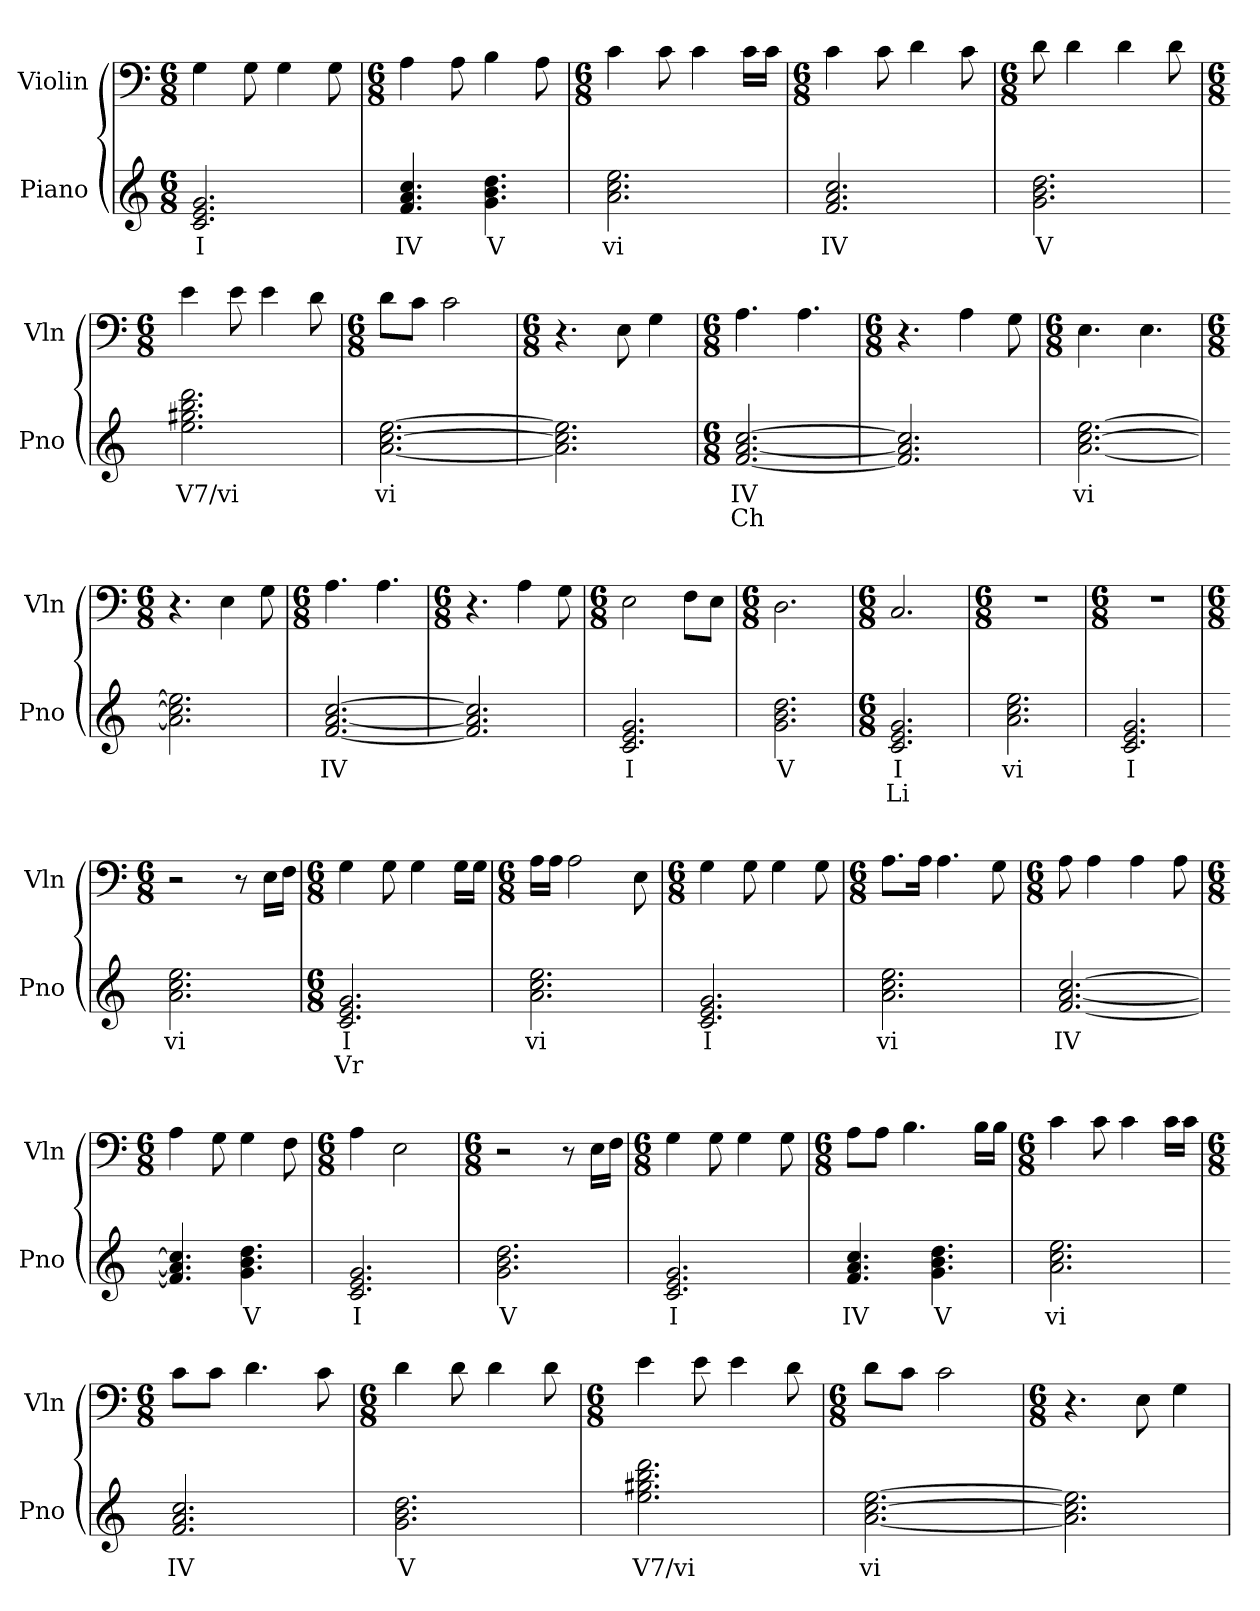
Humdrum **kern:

**kern	**text	**text	**kern
*part2	*part2	*part2	*part1
*staff2	*staff2	*staff2	*staff1
*I"Piano	*	*	*I"Violin
*I'Pno	*	*	*I'Vln
*k[]	*	*	*
*C:	*	*	*
*M6/8	*	*	*M6/8
=	=	=	=
2.c 2.e 2.g	I	.	4G
.	.	.	8G
.	.	.	4G
.	.	.	8G
=	=	=	=
*k[]	*	*	*
*C:	*	*	*
*	*	*	*M6/8
4.f 4.a 4.cc	IV	.	4A
.	.	.	8A
4.g 4.b 4.dd	V	.	4B
.	.	.	8A
=	=	=	=
*k[]	*	*	*
*C:	*	*	*
*	*	*	*M6/8
2.a 2.cc 2.ee	vi	.	4c
.	.	.	8c
.	.	.	4c
.	.	.	16cLL
.	.	.	16cJJ
=	=	=	=
*k[]	*	*	*
*C:	*	*	*
*	*	*	*M6/8
2.f 2.a 2.cc	IV	.	4c
.	.	.	8c
.	.	.	4d
.	.	.	8c
=	=	=	=
*k[]	*	*	*
*C:	*	*	*
*	*	*	*M6/8
2.g 2.b 2.dd	V	.	8d
.	.	.	4d
.	.	.	4d
.	.	.	8d
=	=	=	=
*k[]	*	*	*
*C:	*	*	*
*	*	*	*M6/8
2.ee 2.gg#X 2.bb 2.ddd	V7/vi	.	4e
.	.	.	8e
.	.	.	4e
.	.	.	8d
=	=	=	=
*k[]	*	*	*
*C:	*	*	*
*	*	*	*M6/8
[2.a [2.cc [2.ee	vi	.	8dL
.	.	.	8cJ
.	.	.	2c
=	=	=	=
*k[]	*	*	*
*C:	*	*	*
*	*	*	*M6/8
2.a] 2.cc] 2.ee]	.	.	4.r
.	.	.	8E
.	.	.	4G
=	=	=	=
*k[]	*	*	*
*C:	*	*	*
*M6/8	*	*	*M6/8
[2.f [2.a [2.cc	IV	Ch	4.A
.	.	.	4.A
=	=	=	=
*k[]	*	*	*
*C:	*	*	*
*	*	*	*M6/8
2.f] 2.a] 2.cc]	.	.	4.r
.	.	.	4A
.	.	.	8G
=	=	=	=
*k[]	*	*	*
*C:	*	*	*
*	*	*	*M6/8
[2.a [2.cc [2.ee	vi	.	4.E
.	.	.	4.E
=	=	=	=
*k[]	*	*	*
*C:	*	*	*
*	*	*	*M6/8
2.a] 2.cc] 2.ee]	.	.	4.r
.	.	.	4E
.	.	.	8G
=	=	=	=
*k[]	*	*	*
*C:	*	*	*
*	*	*	*M6/8
[2.f [2.a [2.cc	IV	.	4.A
.	.	.	4.A
=	=	=	=
*k[]	*	*	*
*C:	*	*	*
*	*	*	*M6/8
2.f] 2.a] 2.cc]	.	.	4.r
.	.	.	4A
.	.	.	8G
=	=	=	=
*k[]	*	*	*
*C:	*	*	*
*	*	*	*M6/8
2.c 2.e 2.g	I	.	2E
.	.	.	8FL
.	.	.	8EJ
=	=	=	=
*k[]	*	*	*
*C:	*	*	*
*	*	*	*M6/8
2.g 2.b 2.dd	V	.	2.D
=	=	=	=
*k[]	*	*	*
*C:	*	*	*
*M6/8	*	*	*M6/8
2.c 2.e 2.g	I	Li	2.C
=	=	=	=
*k[]	*	*	*
*C:	*	*	*
*	*	*	*M6/8
2.a 2.cc 2.ee	vi	.	2.r
=	=	=	=
*k[]	*	*	*
*C:	*	*	*
*	*	*	*M6/8
2.c 2.e 2.g	I	.	2.r
=	=	=	=
*k[]	*	*	*
*C:	*	*	*
*	*	*	*M6/8
2.a 2.cc 2.ee	vi	.	2r
.	.	.	8r
.	.	.	16ELL
.	.	.	16FJJ
=	=	=	=
*k[]	*	*	*
*C:	*	*	*
*M6/8	*	*	*M6/8
2.c 2.e 2.g	I	Vr	4G
.	.	.	8G
.	.	.	4G
.	.	.	16GLL
.	.	.	16GJJ
=	=	=	=
*k[]	*	*	*
*C:	*	*	*
*	*	*	*M6/8
2.a 2.cc 2.ee	vi	.	16ALL
.	.	.	16AJJ
.	.	.	2A
.	.	.	8E
=	=	=	=
*k[]	*	*	*
*C:	*	*	*
*	*	*	*M6/8
2.c 2.e 2.g	I	.	4G
.	.	.	8G
.	.	.	4G
.	.	.	8G
=	=	=	=
*k[]	*	*	*
*C:	*	*	*
*	*	*	*M6/8
2.a 2.cc 2.ee	vi	.	8.AL
.	.	.	16AJk
.	.	.	4.A
.	.	.	8G
=	=	=	=
*k[]	*	*	*
*C:	*	*	*
*	*	*	*M6/8
[2.f [2.a [2.cc	IV	.	8A
.	.	.	4A
.	.	.	4A
.	.	.	8A
=	=	=	=
*k[]	*	*	*
*C:	*	*	*
*	*	*	*M6/8
4.f] 4.a] 4.cc]	.	.	4A
.	.	.	8G
4.g 4.b 4.dd	V	.	4G
.	.	.	8F
=	=	=	=
*k[]	*	*	*
*C:	*	*	*
*	*	*	*M6/8
2.c 2.e 2.g	I	.	4A
.	.	.	2E
=	=	=	=
*k[]	*	*	*
*C:	*	*	*
*	*	*	*M6/8
2.g 2.b 2.dd	V	.	2r
.	.	.	8r
.	.	.	16ELL
.	.	.	16FJJ
=	=	=	=
*k[]	*	*	*
*C:	*	*	*
*	*	*	*M6/8
2.c 2.e 2.g	I	.	4G
.	.	.	8G
.	.	.	4G
.	.	.	8G
=	=	=	=
*k[]	*	*	*
*C:	*	*	*
*	*	*	*M6/8
4.f 4.a 4.cc	IV	.	8AL
.	.	.	8AJ
.	.	.	4.B
4.g 4.b 4.dd	V	.	.
.	.	.	16BLL
.	.	.	16BJJ
=	=	=	=
*k[]	*	*	*
*C:	*	*	*
*	*	*	*M6/8
2.a 2.cc 2.ee	vi	.	4c
.	.	.	8c
.	.	.	4c
.	.	.	16cLL
.	.	.	16cJJ
=	=	=	=
*k[]	*	*	*
*C:	*	*	*
*	*	*	*M6/8
2.f 2.a 2.cc	IV	.	8cL
.	.	.	8cJ
.	.	.	4.d
.	.	.	8c
=	=	=	=
*k[]	*	*	*
*C:	*	*	*
*	*	*	*M6/8
2.g 2.b 2.dd	V	.	4d
.	.	.	8d
.	.	.	4d
.	.	.	8d
=	=	=	=
*k[]	*	*	*
*C:	*	*	*
*	*	*	*M6/8
2.ee 2.gg#X 2.bb 2.ddd	V7/vi	.	4e
.	.	.	8e
.	.	.	4e
.	.	.	8d
=	=	=	=
*k[]	*	*	*
*C:	*	*	*
*	*	*	*M6/8
[2.a [2.cc [2.ee	vi	.	8dL
.	.	.	8cJ
.	.	.	2c
=	=	=	=
*k[]	*	*	*
*C:	*	*	*
*	*	*	*M6/8
2.a] 2.cc] 2.ee]	.	.	4.r
.	.	.	8E
.	.	.	4G
=	=	=	=
*-	*-	*-	*-
